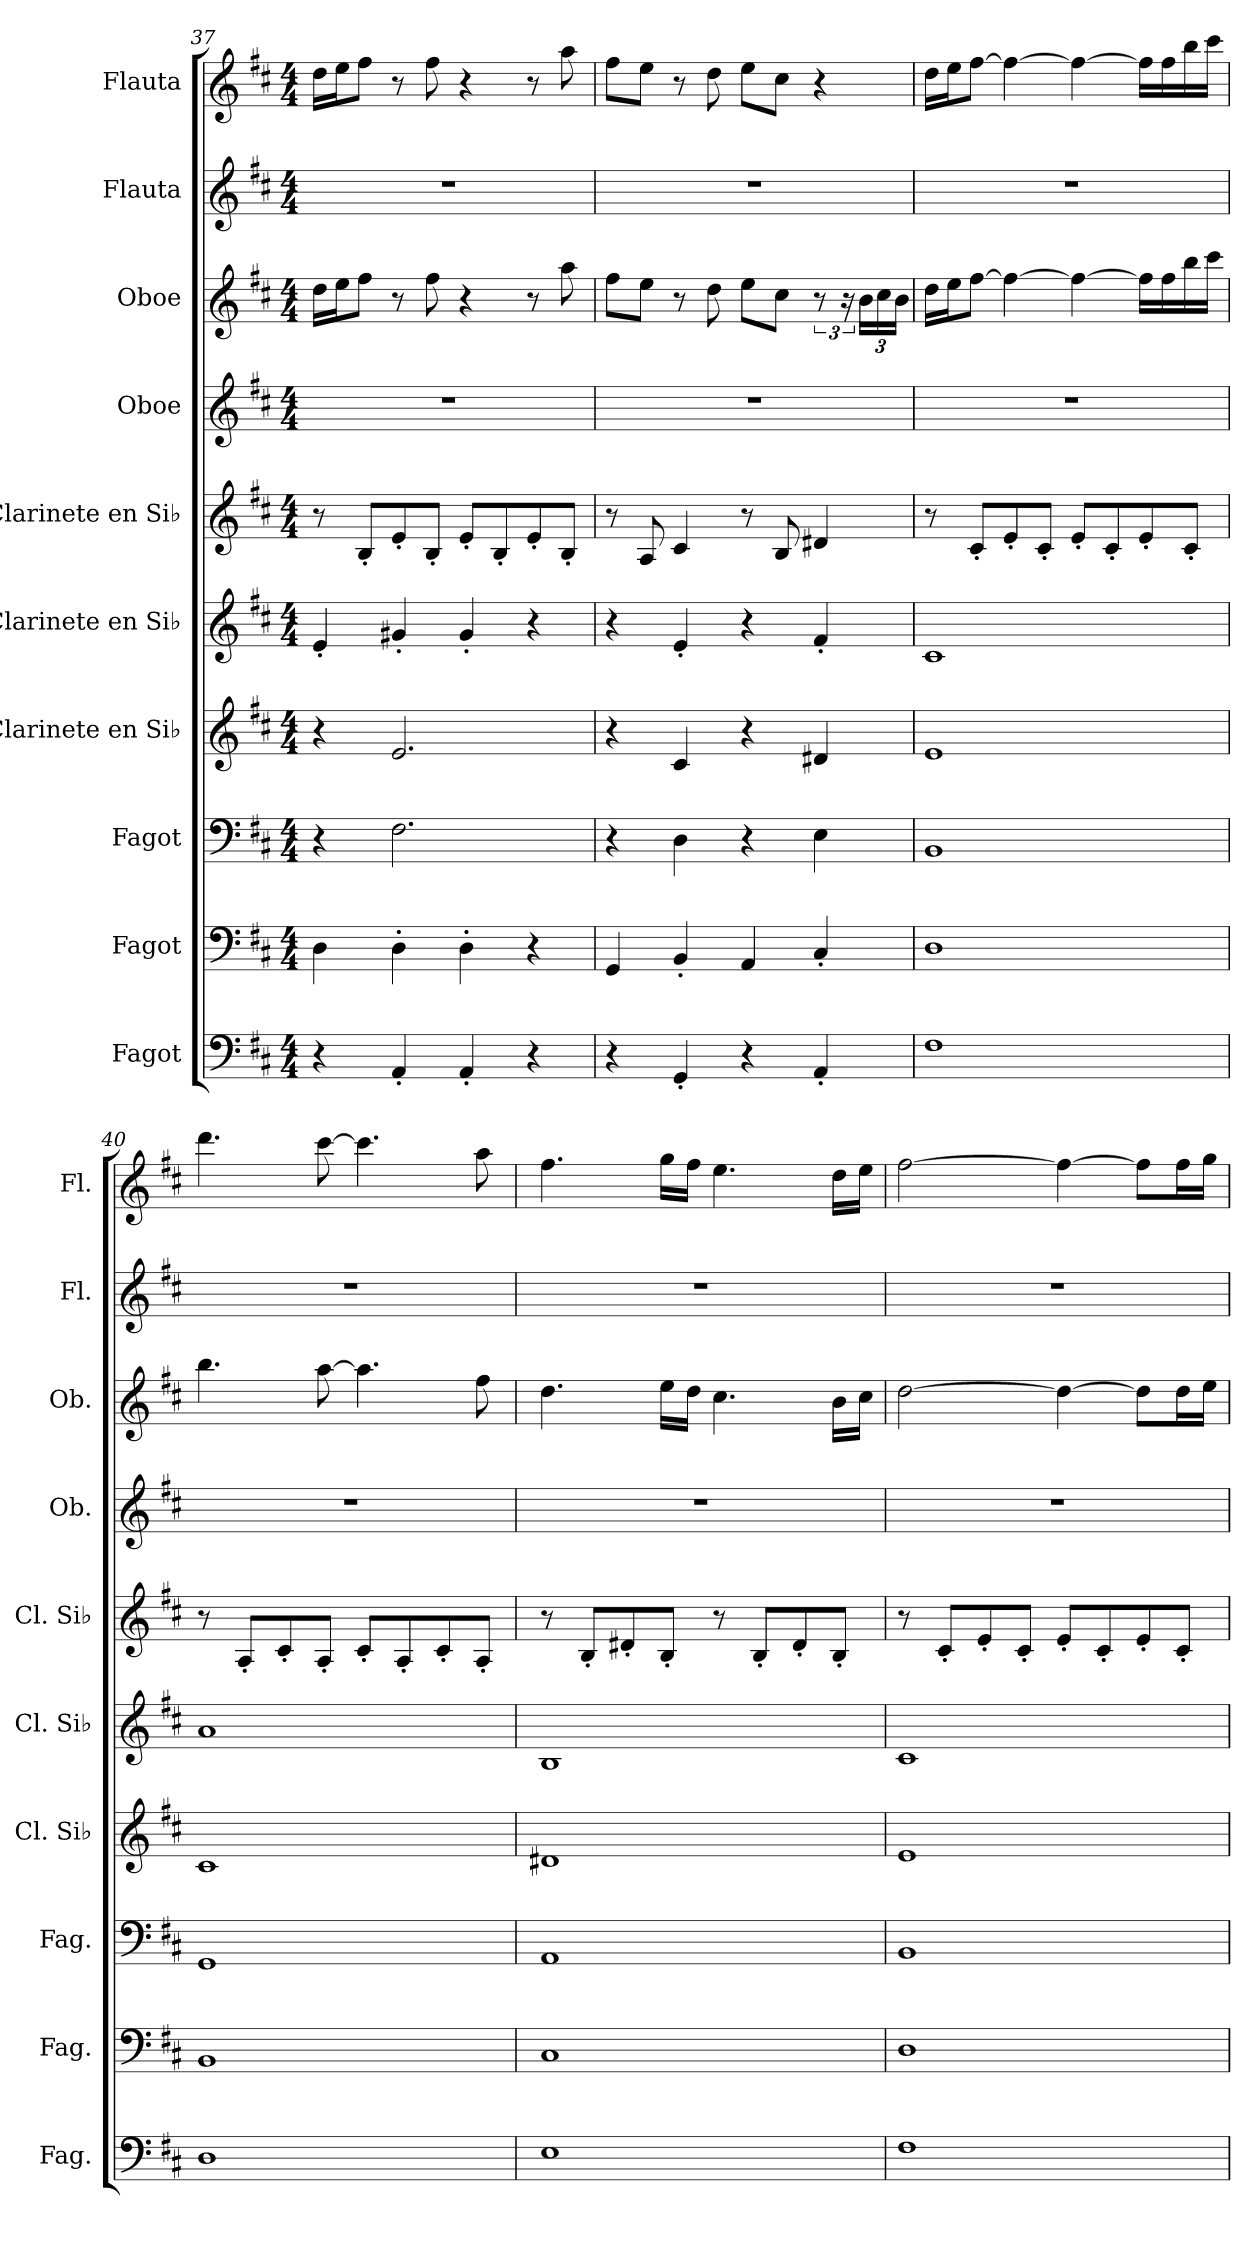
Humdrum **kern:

**kern	**kern	**kern	**kern	**kern	**kern	**kern	**kern	**kern	**kern
*part10	*part9	*part8	*part7	*part6	*part5	*part4	*part3	*part2	*part1
*staff10	*staff9	*staff8	*staff7	*staff6	*staff5	*staff4	*staff3	*staff2	*staff1
*I"Fagot	*I"Fagot	*I"Fagot	*I"Clarinete en Si♭	*I"Clarinete en Si♭	*I"Clarinete en Si♭	*I"Oboe	*I"Oboe	*I"Flauta	*I"Flauta
*I'Fag.	*I'Fag.	*I'Fag.	*I'Cl. Si♭	*I'Cl. Si♭	*I'Cl. Si♭	*I'Ob.	*I'Ob.	*I'Fl.	*I'Fl.
!!LO:LB:g=z
*clefF4	*clefF4	*clefF4	*clefG2	*clefG2	*clefG2	*clefG2	*clefG2	*clefG2	*clefG2
*	*	*	*ITrd1c2	*ITrd1c2	*ITrd1c2	*	*	*	*
*k[f#c#]	*k[f#c#]	*k[f#c#]	*k[]	*k[]	*k[]	*k[f#c#]	*k[f#c#]	*k[f#c#]	*k[f#c#]
*M4/4	*M4/4	*M4/4	*M4/4	*M4/4	*M4/4	*M4/4	*M4/4	*M4/4	*M4/4
=37	=37	=37	=37	=37	=37	=37	=37	=37	=37
4r	4D\	4r	4r	4d'/	8r	1r	16dd\LL	1r	16dd\LL
.	.	.	.	.	.	.	16ee\J	.	16ee\J
.	.	.	.	.	8A'/L	.	8ff#\J	.	8ff#\J
4AA'/	4D'\	2.F#\	2.d/	4f#X'/	8d'/	.	8r	.	8r
.	.	.	.	.	8A'/J	.	8ff#\	.	8ff#\
4AA'/	4D'\	.	.	4f#'/	8d'/L	.	4r	.	4r
.	.	.	.	.	8A'/	.	.	.	.
4r	4r	.	.	4r	8d'/	.	8r	.	8r
.	.	.	.	.	8A'/J	.	8aa\	.	8aa\
=38	=38	=38	=38	=38	=38	=38	=38	=38	=38
4r	4GG/	4r	4r	4r	8r	1r	8ff#\L	1r	8ff#\L
.	.	.	.	.	8G/	.	8ee\J	.	8ee\J
4GG'/	4BB'/	4D\	4B/	4d'/	4B/	.	8r	.	8r
.	.	.	.	.	.	.	8dd\	.	8dd\
4r	4AA/	4r	4r	4r	8r	.	8ee\L	.	8ee\L
.	.	.	.	.	8A/	.	8cc#\J	.	8cc#\J
4AA'/	4C#'/	4E\	4c#X/	4e'/	4c#X/	.	12r	.	4r
.	.	.	.	.	.	.	24r	.	.
.	.	.	.	.	.	.	24b\LL	.	.
.	.	.	.	.	.	.	24cc#\	.	.
.	.	.	.	.	.	.	24b\JJ	.	.
=39	=39	=39	=39	=39	=39	=39	=39	=39	=39
1F#	1D	1BB	1d	1B	8r	1r	16dd\LL	1r	16dd\LL
.	.	.	.	.	.	.	16ee\J	.	16ee\J
.	.	.	.	.	8B'/L	.	[8ff#\J	.	[8ff#\J
.	.	.	.	.	8d'/	.	4ff#\_	.	4ff#\_
.	.	.	.	.	8B'/J	.	.	.	.
.	.	.	.	.	8d'/L	.	4ff#\_	.	4ff#\_
.	.	.	.	.	8B'/	.	.	.	.
.	.	.	.	.	8d'/	.	16ff#\LL]	.	16ff#\LL]
.	.	.	.	.	.	.	16ff#\	.	16ff#\
.	.	.	.	.	8B'/J	.	16bb\	.	16bb\
.	.	.	.	.	.	.	16ccc#\JJ	.	16ccc#\JJ
=40	=40	=40	=40	=40	=40	=40	=40	=40	=40
1D	1BB	1GG	1B	1g	8r	1r	4.bb\	1r	4.ddd\
.	.	.	.	.	8G'/L	.	.	.	.
.	.	.	.	.	8B'/	.	.	.	.
.	.	.	.	.	8G'/J	.	[8aa\	.	[8ccc#\
.	.	.	.	.	8B'/L	.	4.aa\]	.	4.ccc#\]
.	.	.	.	.	8G'/	.	.	.	.
.	.	.	.	.	8B'/	.	.	.	.
.	.	.	.	.	8G'/J	.	8ff#\	.	8aa\
=41	=41	=41	=41	=41	=41	=41	=41	=41	=41
1E	1C#	1AA	1c#X	1A	8r	1r	4.dd\	1r	4.ff#\
.	.	.	.	.	8A'/L	.	.	.	.
.	.	.	.	.	8c#X'/	.	.	.	.
.	.	.	.	.	8A'/J	.	16ee\LL	.	16gg\LL
.	.	.	.	.	.	.	16dd\JJ	.	16ff#\JJ
.	.	.	.	.	8r	.	4.cc#\	.	4.ee\
.	.	.	.	.	8A'/L	.	.	.	.
.	.	.	.	.	8c#'/	.	.	.	.
.	.	.	.	.	8A'/J	.	16b\LL	.	16dd\LL
.	.	.	.	.	.	.	16cc#\JJ	.	16ee\JJ
=42	=42	=42	=42	=42	=42	=42	=42	=42	=42
1F#	1D	1BB	1d	1B	8r	1r	[2dd\	1r	[2ff#\
.	.	.	.	.	8B'/L	.	.	.	.
.	.	.	.	.	8d'/	.	.	.	.
.	.	.	.	.	8B'/J	.	.	.	.
.	.	.	.	.	8d'/L	.	4dd\_	.	4ff#\_
.	.	.	.	.	8B'/	.	.	.	.
.	.	.	.	.	8d'/	.	8dd\L]	.	8ff#\L]
.	.	.	.	.	8B'/J	.	16dd\L	.	16ff#\L
.	.	.	.	.	.	.	16ee\JJ	.	16gg\JJ
=	=	=	=	=	=	=	=	=	=
*-	*-	*-	*-	*-	*-	*-	*-	*-	*-
